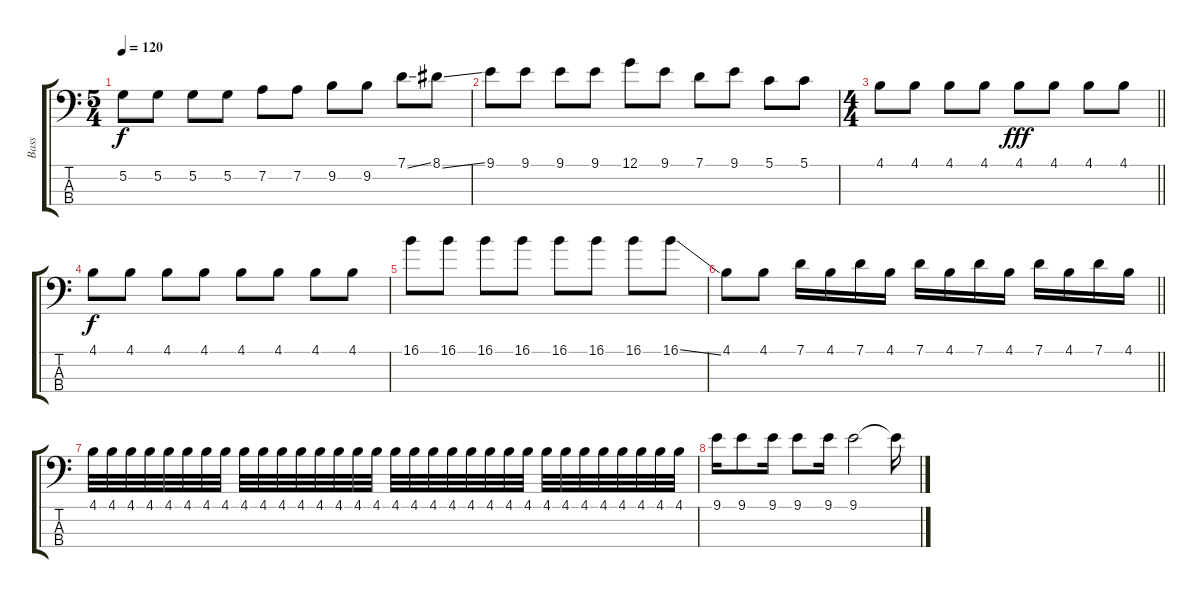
\track ("Bass" "Bass") {instrument slapbass1}
\staff {score tabs}
\tuning (G2 D2 A1 E1) {hide}
\ts (5 4)
\tempo 120
\clef f4
\ks c
5.2.8{dy f} 5.2.8 5.2.8 5.2.8 7.2.8 7.2.8 9.2.8 9.2.8 7.1{ss}.8 8.1{ss}.8 |
9.1.8 9.1.8 9.1.8 9.1.8 12.1.8 9.1.8 7.1.8 9.1.8 5.1.8 5.1.8 |
\ts (4 4)
\barLineRight lightlight
4.1.8 4.1.8 4.1.8 4.1.8 4.1.8{dy fff} 4.1.8 4.1.8 4.1.8 |
4.1.8{dy f} 4.1.8 4.1.8 4.1.8 4.1.8 4.1.8 4.1.8 4.1.8 |
16.1.8 16.1.8 16.1.8 16.1.8 16.1.8 16.1.8 16.1.8 16.1{ss}.8 |
\barLineRight lightlight
4.1.8 4.1.8 7.1.16 4.1.16 7.1.16 4.1.16 7.1.16 4.1.16 7.1.16 4.1.16 7.1.16 4.1.16 7.1.16 4.1.16 |
4.1.32 4.1.32 4.1.32 4.1.32 4.1.32 4.1.32 4.1.32 4.1.32 4.1.32 4.1.32 4.1.32 4.1.32 4.1.32 4.1.32 4.1.32 4.1.32 4.1.32 4.1.32 4.1.32 4.1.32 4.1.32 4.1.32 4.1.32 4.1.32 4.1.32 4.1.32 4.1.32 4.1.32 4.1.32 4.1.32 4.1.32 4.1.32 |
9.1.16 9.1.8 9.1.16 9.1.8 9.1.16 9.1.2 9.1{t}.16
